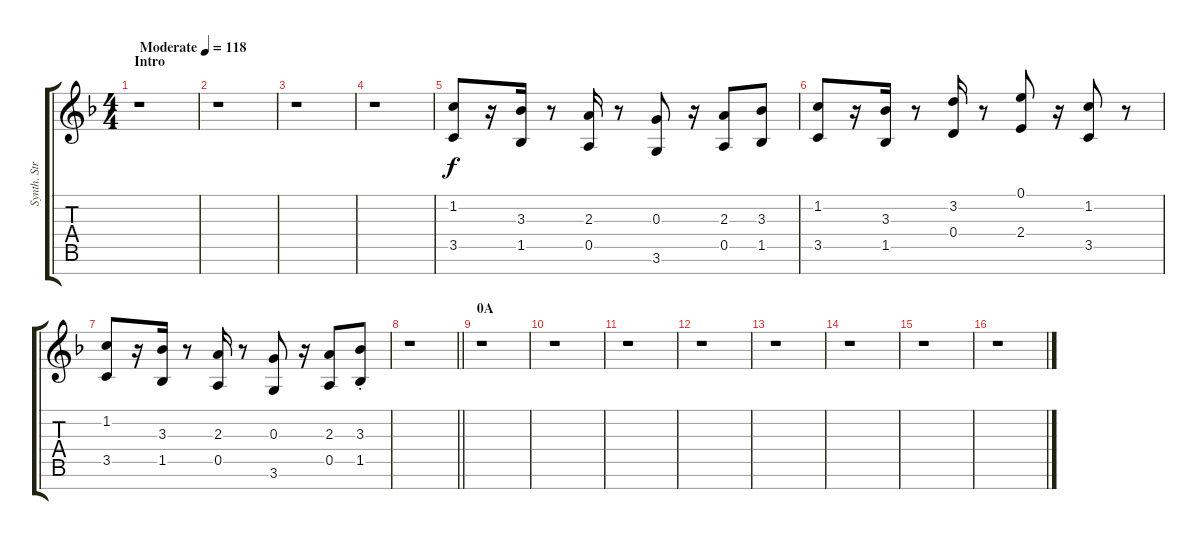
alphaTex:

\track ("Synth. Strings I" "Synth. Str") {instrument stringensemble1}
\staff {score tabs}
\tuning (E5 B4 G4 D4 A3 E3 B2) {hide}
\ts (4 4)
\section ("" "Intro")
\tempo (118 "Moderate")
\clef g2
\ks f
r.1{dy f instrument stringensemble1} |
r.1 |
r.1 |
r.1 |
(1.2 3.5).8 r.16 (3.3 1.5).16 r.8 (2.3 0.5).16 r.8 (0.3 3.6).8 r.16 (2.3 0.5).8 (3.3 1.5).8 |
(1.2 3.5).8 r.16 (3.3 1.5).16 r.8 (3.2 0.4).16 r.8 (0.1 2.4).8 r.16 (1.2 3.5).8 r.8 |
(1.2 3.5).8 r.16 (3.3 1.5).16 r.8 (2.3 0.5).16 r.8 (0.3 3.6).8 r.16 (2.3 0.5).8 (3.3{st} 1.5{st}).8 |
\barLineRight lightlight
r.1 |
\section ("" "0A")
r.1 |
r.1 |
r.1 |
r.1 |
r.1 |
r.1 |
r.1 |
r.1
